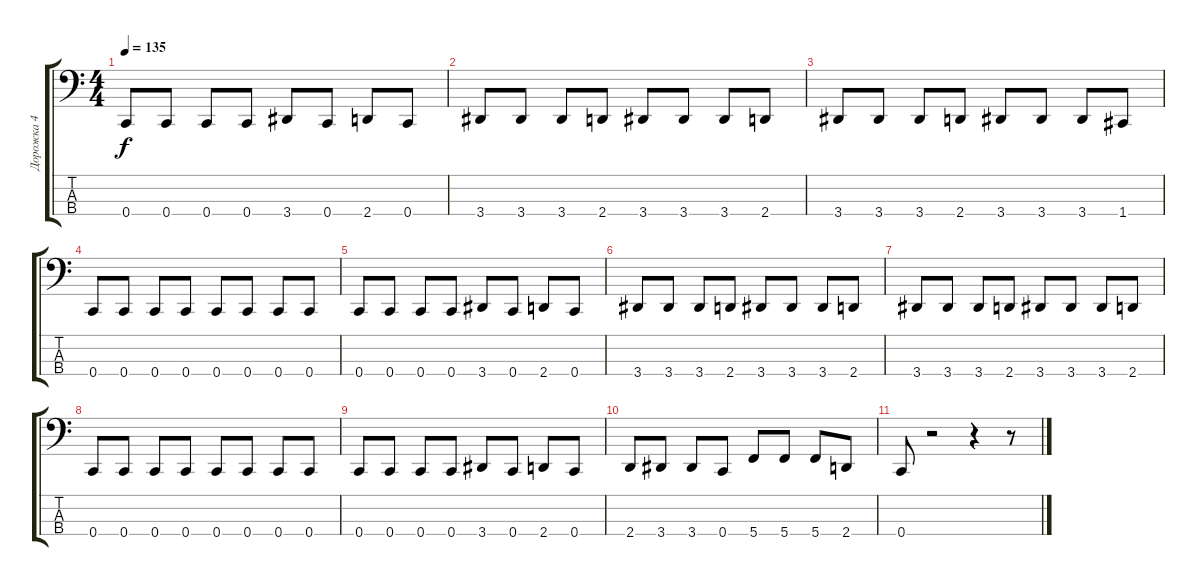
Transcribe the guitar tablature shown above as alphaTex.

\track ("Дорожка 4" "Дорожка 4") {instrument electricbassfinger}
\staff {score tabs}
\tuning (F2 C2 G1 C1) {hide}
\ts (4 4)
\tempo 135
\clef f4
\ks c
0.4.8{dy f} 0.4.8 0.4.8 0.4.8 3.4.8 0.4.8 2.4.8 0.4.8 |
3.4.8 3.4.8 3.4.8 2.4.8 3.4.8 3.4.8 3.4.8 2.4.8 |
3.4.8 3.4.8 3.4.8 2.4.8 3.4.8 3.4.8 3.4.8 1.4.8 |
0.4.8 0.4.8 0.4.8 0.4.8 0.4.8 0.4.8 0.4.8 0.4.8 |
0.4.8 0.4.8 0.4.8 0.4.8 3.4.8 0.4.8 2.4.8 0.4.8 |
3.4.8 3.4.8 3.4.8 2.4.8 3.4.8 3.4.8 3.4.8 2.4.8 |
3.4.8 3.4.8 3.4.8 2.4.8 3.4.8 3.4.8 3.4.8 2.4.8 |
0.4.8 0.4.8 0.4.8 0.4.8 0.4.8 0.4.8 0.4.8 0.4.8 |
0.4.8 0.4.8 0.4.8 0.4.8 3.4.8 0.4.8 2.4.8 0.4.8 |
2.4.8 3.4.8 3.4.8 0.4.8 5.4.8 5.4.8 5.4.8 2.4.8 |
0.4.8 r.2 r.4 r.8
